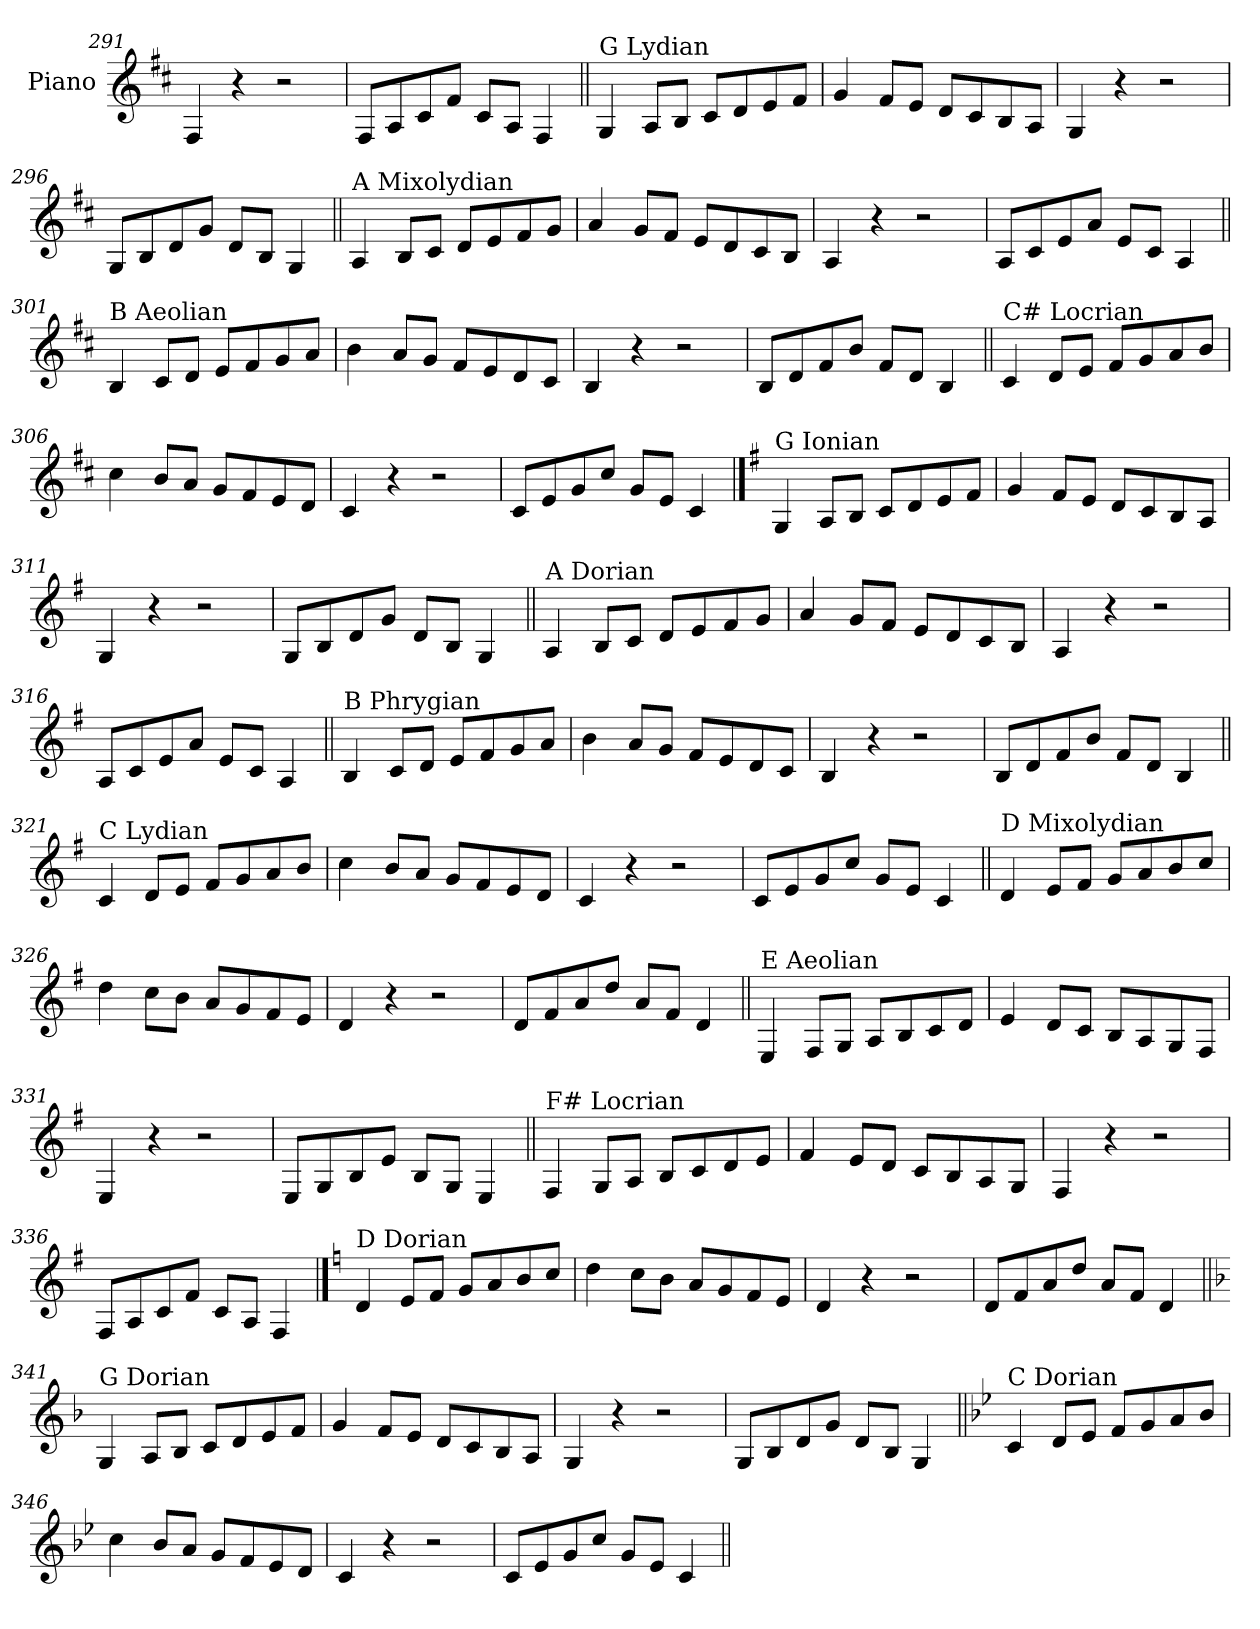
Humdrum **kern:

**kern
*part1
*staff1
*I"Piano
*I'Pno.
*clefG2
*k[f#c#]
=291
4F#/
4r
2r
=292
8F#/L
8A/
8c#/
8f#/J
8c#/L
8A/J
4F#/
!!LO:LB:g=z
=293||
!LO:TX:a:t=G Lydian
4G/
8A/L
8B/J
8c#/L
8d/
8e/
8f#/J
=294
4g/
8f#/L
8e/J
8d/L
8c#/
8B/
8A/J
=295
4G/
4r
2r
=296
8G/L
8B/
8d/
8g/J
8d/L
8B/J
4G/
!!LO:LB:g=z
=297||
!LO:TX:a:t=A Mixolydian
4A/
8B/L
8c#/J
8d/L
8e/
8f#/
8g/J
=298
4a/
8g/L
8f#/J
8e/L
8d/
8c#/
8B/J
=299
4A/
4r
2r
=300
8A/L
8c#/
8e/
8a/J
8e/L
8c#/J
4A/
!!LO:LB:g=z
=301||
!LO:TX:a:t=B Aeolian
4B/
8c#/L
8d/J
8e/L
8f#/
8g/
8a/J
=302
4b\
8a/L
8g/J
8f#/L
8e/
8d/
8c#/J
=303
4B/
4r
2r
=304
8B/L
8d/
8f#/
8b/J
8f#/L
8d/J
4B/
!!LO:LB:g=z
=305||
!LO:TX:a:t=C# Locrian
4c#/
8d/L
8e/J
8f#/L
8g/
8a/
8b/J
=306
4cc#\
8b/L
8a/J
8g/L
8f#/
8e/
8d/J
=307
4c#/
4r
2r
=308
8c#/L
8e/
8g/
8cc#/J
8g/L
8e/J
4c#/
!!LO:PB:g=z
==309
*k[f#]
!LO:TX:a:t=G Ionian
4G/
8A/L
8B/J
8c/L
8d/
8e/
8f#/J
=310
4g/
8f#/L
8e/J
8d/L
8c/
8B/
8A/J
=311
4G/
4r
2r
=312
8G/L
8B/
8d/
8g/J
8d/L
8B/J
4G/
!!LO:LB:g=z
=313||
!LO:TX:a:t=A Dorian
4A/
8B/L
8c/J
8d/L
8e/
8f#/
8g/J
=314
4a/
8g/L
8f#/J
8e/L
8d/
8c/
8B/J
=315
4A/
4r
2r
=316
8A/L
8c/
8e/
8a/J
8e/L
8c/J
4A/
!!LO:LB:g=z
=317||
!LO:TX:a:t=B Phrygian
4B/
8c/L
8d/J
8e/L
8f#/
8g/
8a/J
=318
4b\
8a/L
8g/J
8f#/L
8e/
8d/
8c/J
=319
4B/
4r
2r
=320
8B/L
8d/
8f#/
8b/J
8f#/L
8d/J
4B/
!!LO:LB:g=z
=321||
!LO:TX:a:t=C Lydian
4c/
8d/L
8e/J
8f#/L
8g/
8a/
8b/J
=322
4cc\
8b/L
8a/J
8g/L
8f#/
8e/
8d/J
=323
4c/
4r
2r
=324
8c/L
8e/
8g/
8cc/J
8g/L
8e/J
4c/
!!LO:LB:g=z
=325||
!LO:TX:a:t=D Mixolydian
4d/
8e/L
8f#/J
8g/L
8a/
8b/
8cc/J
=326
4dd\
8cc\L
8b\J
8a/L
8g/
8f#/
8e/J
=327
4d/
4r
2r
=328
8d/L
8f#/
8a/
8dd/J
8a/L
8f#/J
4d/
!!LO:LB:g=z
=329||
!LO:TX:a:t=E Aeolian
4E/
8F#/L
8G/J
8A/L
8B/
8c/
8d/J
=330
4e/
8d/L
8c/J
8B/L
8A/
8G/
8F#/J
=331
4E/
4r
2r
=332
8E/L
8G/
8B/
8e/J
8B/L
8G/J
4E/
!!LO:LB:g=z
=333||
!LO:TX:a:t=F# Locrian
4F#/
8G/L
8A/J
8B/L
8c/
8d/
8e/J
=334
4f#/
8e/L
8d/J
8c/L
8B/
8A/
8G/J
=335
4F#/
4r
2r
=336
8F#/L
8A/
8c/
8f#/J
8c/L
8A/J
4F#/
!!LO:PB:g=z
==337
*k[]
!LO:TX:a:t=D Dorian
4d/
8e/L
8f/J
8g/L
8a/
8b/
8cc/J
=338
4dd\
8cc\L
8b\J
8a/L
8g/
8f/
8e/J
=339
4d/
4r
2r
=340
8d/L
8f/
8a/
8dd/J
8a/L
8f/J
4d/
!!LO:LB:g=z
=341||
*k[b-]
!LO:TX:a:t=G Dorian
4G/
8A/L
8B-/J
8c/L
8d/
8e/
8f/J
=342
4g/
8f/L
8e/J
8d/L
8c/
8B-/
8A/J
=343
4G/
4r
2r
=344
8G/L
8B-/
8d/
8g/J
8d/L
8B-/J
4G/
!!LO:LB:g=z
=345||
*k[b-e-]
!LO:TX:a:t=C Dorian
4c/
8d/L
8e-/J
8f/L
8g/
8a/
8b-/J
=346
4cc\
8b-/L
8a/J
8g/L
8f/
8e-/
8d/J
=347
4c/
4r
2r
=348
8c/L
8e-/
8g/
8cc/J
8g/L
8e-/J
4c/
=||
*-
